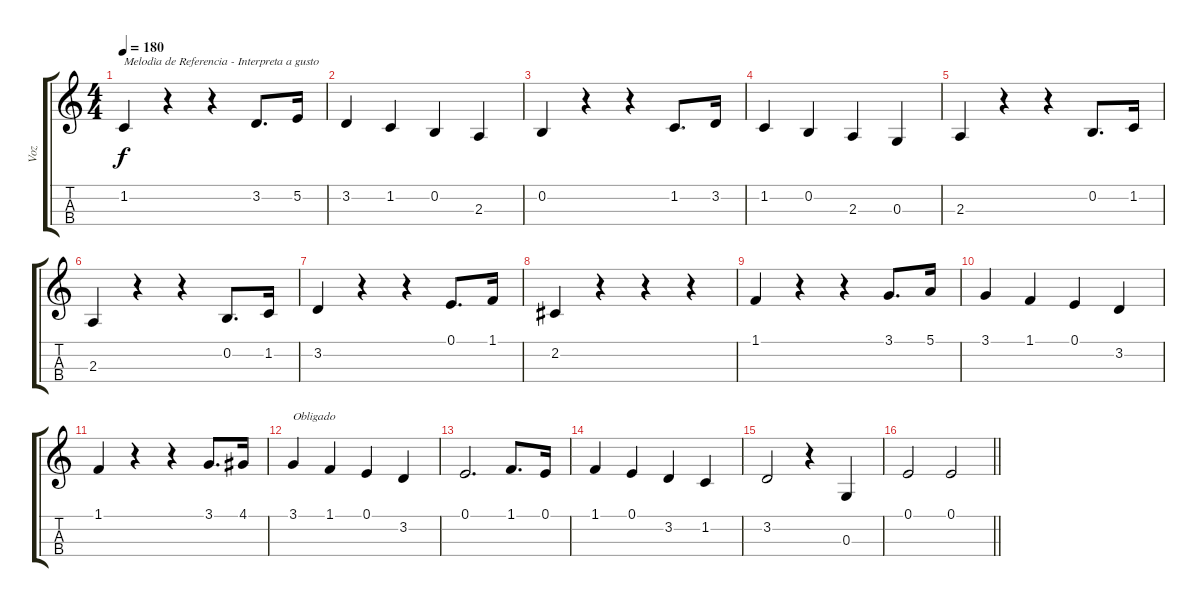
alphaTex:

\track ("Voz" "Voz") {instrument whistle}
\staff {score tabs}
\tuning (E4 B3 G3 D3) {hide}
\ts (4 4)
\tempo 180
\clef g2
\ks c
1.2.4{txt "Melodìa de Referencia - Interpreta a gusto" dy f} r.4 r.4 3.2.8{d} 5.2.16 |
3.2.4 1.2.4 0.2.4 2.3.4 |
0.2.4 r.4 r.4 1.2.8{d} 3.2.16 |
1.2.4 0.2.4 2.3.4 0.3.4 |
2.3.4 r.4 r.4 0.2.8{d} 1.2.16 |
2.3.4 r.4 r.4 0.2.8{d} 1.2.16 |
3.2.4 r.4 r.4 0.1.8{d} 1.1.16 |
2.2.4 r.4 r.4 r.4 |
1.1.4 r.4 r.4 3.1.8{d} 5.1.16 |
3.1.4 1.1.4 0.1.4 3.2.4 |
1.1.4 r.4 r.4 3.1.8{d} 4.1.16 |
3.1.4{txt "Obligado"} 1.1.4 0.1.4 3.2.4 |
0.1.2{d} 1.1.8{d} 0.1.16 |
1.1.4 0.1.4 3.2.4 1.2.4 |
3.2.2 r.4 0.3.4 |
\barLineRight lightlight
0.1.2 0.1.2
